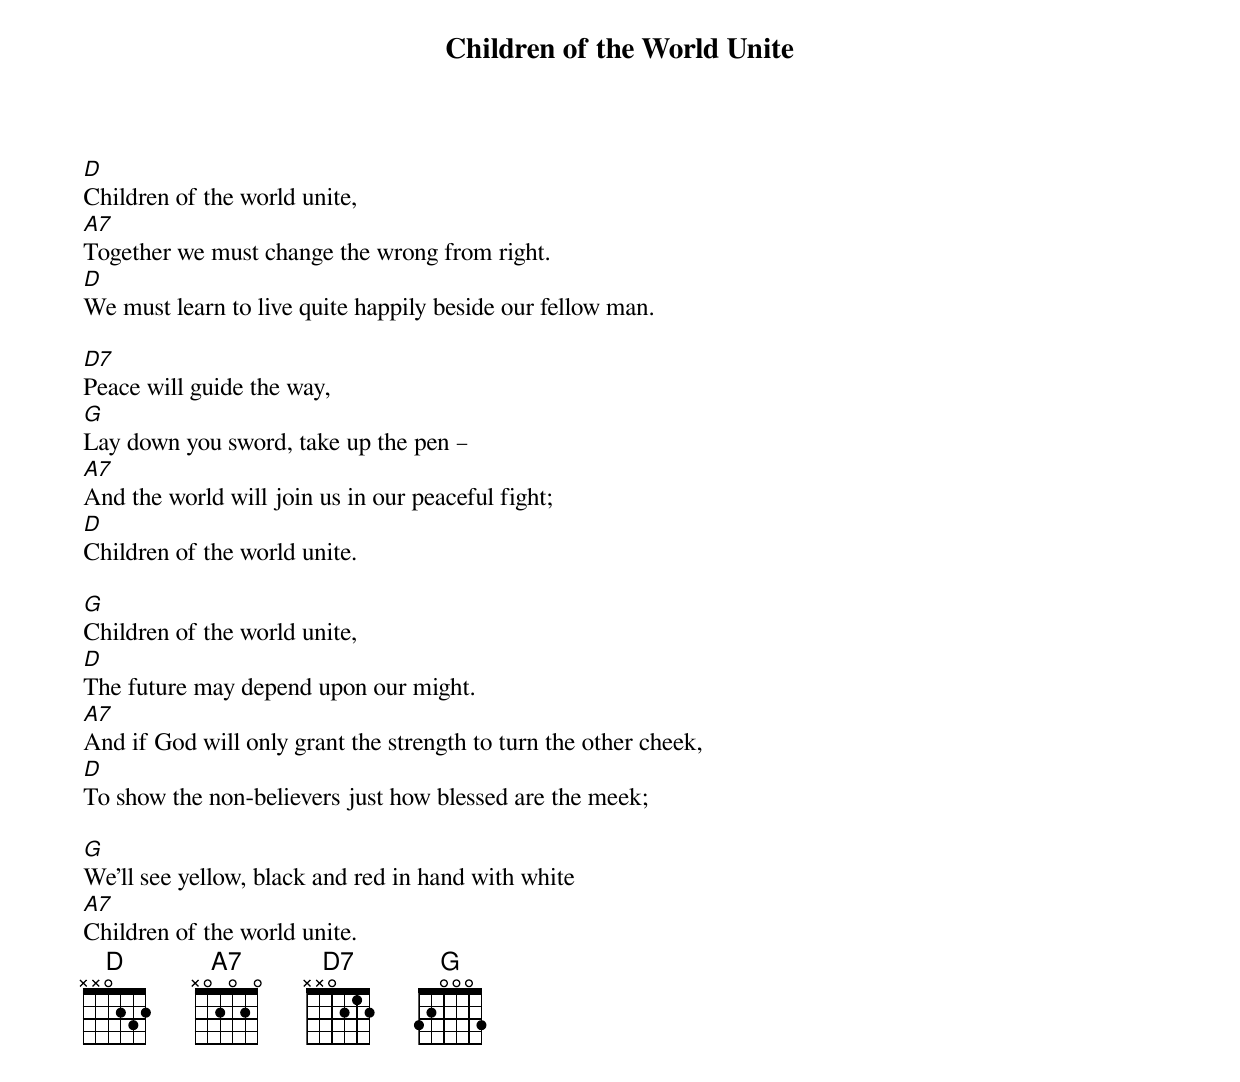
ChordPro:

{title: Children of the World Unite}
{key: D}

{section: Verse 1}
[D]Children of the world unite,
[A7]Together we must change the wrong from right.
[D]We must learn to live quite happily beside our fellow man.

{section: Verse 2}
[D7]Peace will guide the way,
[G]Lay down you sword, take up the pen –
[A7]And the world will join us in our peaceful fight;
[D]Children of the world unite.

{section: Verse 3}
[G]Children of the world unite,
[D]The future may depend upon our might.
[A7]And if God will only grant the strength to turn the other cheek,
[D]To show the non-believers just how blessed are the meek;

{{section: Verse 4}
[G]We'll see yellow, black and red in hand with white
[A7]Children of the world unite.
